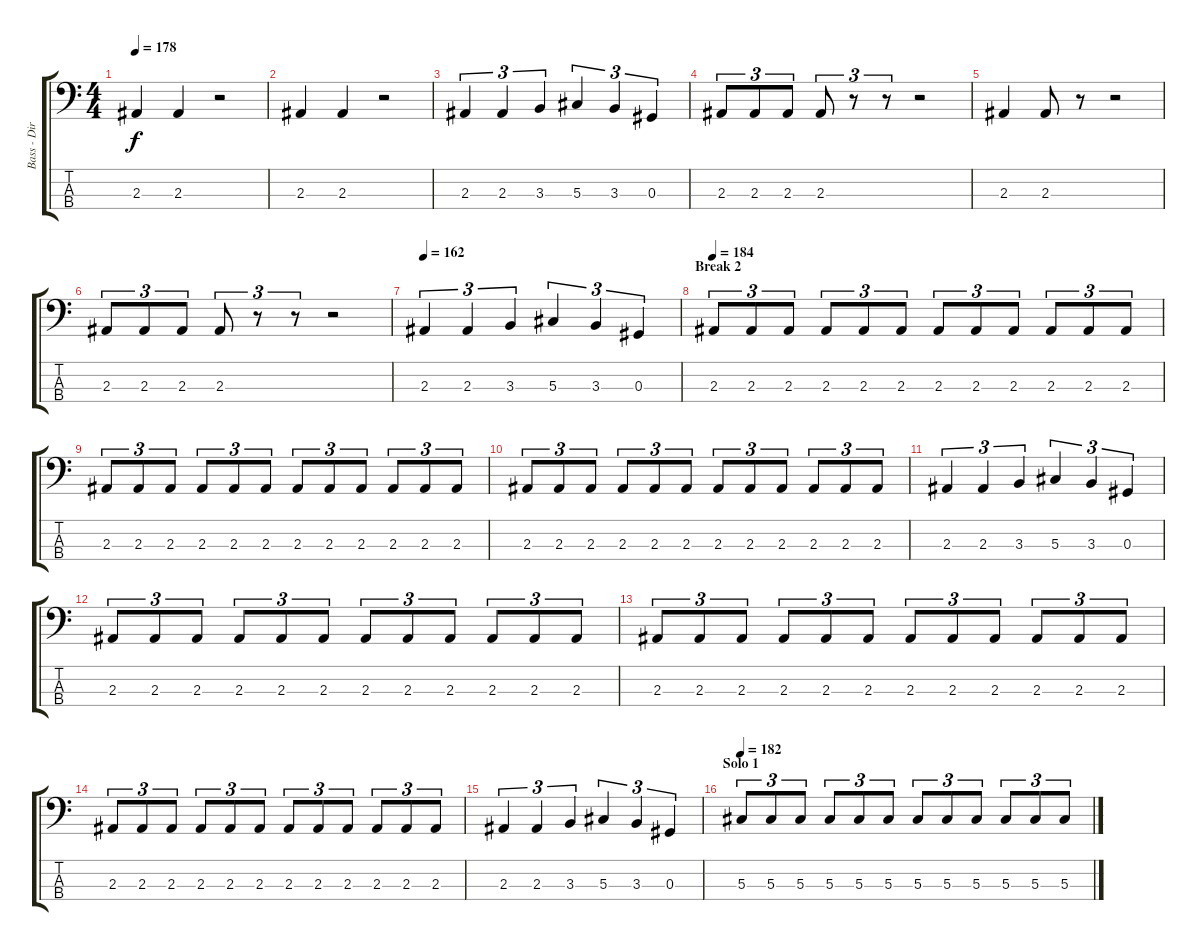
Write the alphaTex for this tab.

\track ("Bass - Dirk Schlächter" "Bass - Dir") {instrument electricbassfinger}
\staff {score tabs}
\tuning (Gb2 Db2 Ab1 Eb1) {hide}
\ts (4 4)
\tempo 178
\clef f4
\ks c
2.3.4{dy f} 2.3.4 r.2 |
2.3.4 2.3.4 r.2 |
2.3.4{tu (3 2)} 2.3.4{tu (3 2)} 3.3.4{tu (3 2)} 5.3.4{tu (3 2)} 3.3.4{tu (3 2)} 0.3.4{tu (3 2)} |
2.3.8{tu (3 2)} 2.3.8{tu (3 2)} 2.3.8{tu (3 2)} 2.3.8{tu (3 2)} r.8{tu (3 2)} r.8{tu (3 2)} r.2 |
2.3.4 2.3.8 r.8 r.2 |
2.3.8{tu (3 2)} 2.3.8{tu (3 2)} 2.3.8{tu (3 2)} 2.3.8{tu (3 2)} r.8{tu (3 2)} r.8{tu (3 2)} r.2 |
\tempo 162
2.3.4{tu (3 2)} 2.3.4{tu (3 2)} 3.3.4{tu (3 2)} 5.3.4{tu (3 2)} 3.3.4{tu (3 2)} 0.3.4{tu (3 2)} |
\section ("" "Break 2")
\tempo 184
2.3.8{tu (3 2)} 2.3.8{tu (3 2)} 2.3.8{tu (3 2)} 2.3.8{tu (3 2)} 2.3.8{tu (3 2)} 2.3.8{tu (3 2)} 2.3.8{tu (3 2)} 2.3.8{tu (3 2)} 2.3.8{tu (3 2)} 2.3.8{tu (3 2)} 2.3.8{tu (3 2)} 2.3.8{tu (3 2)} |
2.3.8{tu (3 2)} 2.3.8{tu (3 2)} 2.3.8{tu (3 2)} 2.3.8{tu (3 2)} 2.3.8{tu (3 2)} 2.3.8{tu (3 2)} 2.3.8{tu (3 2)} 2.3.8{tu (3 2)} 2.3.8{tu (3 2)} 2.3.8{tu (3 2)} 2.3.8{tu (3 2)} 2.3.8{tu (3 2)} |
2.3.8{tu (3 2)} 2.3.8{tu (3 2)} 2.3.8{tu (3 2)} 2.3.8{tu (3 2)} 2.3.8{tu (3 2)} 2.3.8{tu (3 2)} 2.3.8{tu (3 2)} 2.3.8{tu (3 2)} 2.3.8{tu (3 2)} 2.3.8{tu (3 2)} 2.3.8{tu (3 2)} 2.3.8{tu (3 2)} |
2.3.4{tu (3 2)} 2.3.4{tu (3 2)} 3.3.4{tu (3 2)} 5.3.4{tu (3 2)} 3.3.4{tu (3 2)} 0.3.4{tu (3 2)} |
2.3.8{tu (3 2)} 2.3.8{tu (3 2)} 2.3.8{tu (3 2)} 2.3.8{tu (3 2)} 2.3.8{tu (3 2)} 2.3.8{tu (3 2)} 2.3.8{tu (3 2)} 2.3.8{tu (3 2)} 2.3.8{tu (3 2)} 2.3.8{tu (3 2)} 2.3.8{tu (3 2)} 2.3.8{tu (3 2)} |
2.3.8{tu (3 2)} 2.3.8{tu (3 2)} 2.3.8{tu (3 2)} 2.3.8{tu (3 2)} 2.3.8{tu (3 2)} 2.3.8{tu (3 2)} 2.3.8{tu (3 2)} 2.3.8{tu (3 2)} 2.3.8{tu (3 2)} 2.3.8{tu (3 2)} 2.3.8{tu (3 2)} 2.3.8{tu (3 2)} |
2.3.8{tu (3 2)} 2.3.8{tu (3 2)} 2.3.8{tu (3 2)} 2.3.8{tu (3 2)} 2.3.8{tu (3 2)} 2.3.8{tu (3 2)} 2.3.8{tu (3 2)} 2.3.8{tu (3 2)} 2.3.8{tu (3 2)} 2.3.8{tu (3 2)} 2.3.8{tu (3 2)} 2.3.8{tu (3 2)} |
2.3.4{tu (3 2)} 2.3.4{tu (3 2)} 3.3.4{tu (3 2)} 5.3.4{tu (3 2)} 3.3.4{tu (3 2)} 0.3.4{tu (3 2)} |
\section ("" "Solo 1")
\tempo 182
5.3.8{tu (3 2)} 5.3.8{tu (3 2)} 5.3.8{tu (3 2)} 5.3.8{tu (3 2)} 5.3.8{tu (3 2)} 5.3.8{tu (3 2)} 5.3.8{tu (3 2)} 5.3.8{tu (3 2)} 5.3.8{tu (3 2)} 5.3.8{tu (3 2)} 5.3.8{tu (3 2)} 5.3.8{tu (3 2)}
